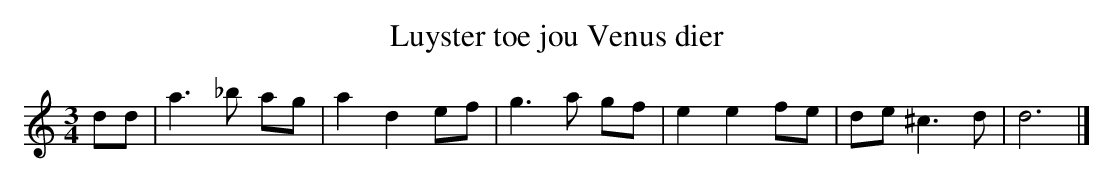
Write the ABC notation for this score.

X:1
T:Luyster toe jou Venus dier
M:3/4
K:Ddor
dd|a3_b ag|a2d2ef|g3a gf|e2e2fe|de^c3d|d6|]
